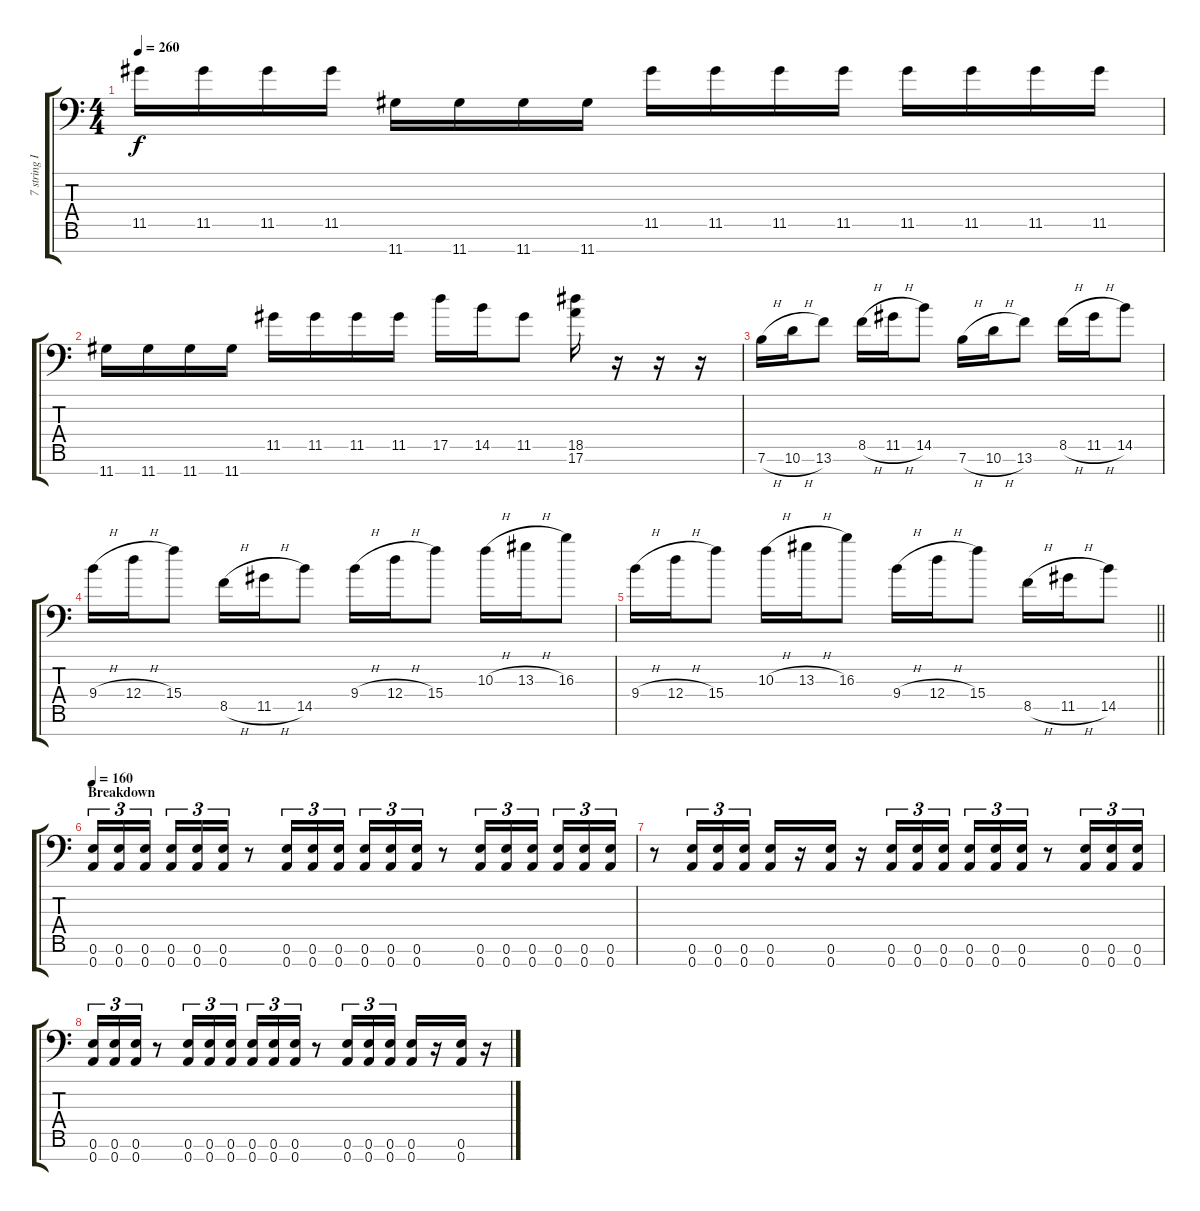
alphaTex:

\track ("7 string I" "7 string I") {instrument overdrivenguitar}
\staff {score tabs}
\tuning (E4 B3 G3 D3 A2 E2 A1) {hide}
\ts (4 4)
\tempo 260
\clef f4
\ks c
11.5.16{dy f} 11.5.16 11.5.16 11.5.16 11.7.16 11.7.16 11.7.16 11.7.16 11.5.16 11.5.16 11.5.16 11.5.16 11.5.16 11.5.16 11.5.16 11.5.16 |
11.7.16 11.7.16 11.7.16 11.7.16 11.5.16 11.5.16 11.5.16 11.5.16 17.5.16 14.5.16 11.5.8 (18.5 17.6).16 r.16 r.16 r.16 |
7.6{h}.16 10.6{h}.16 13.6.8 8.5{h}.16 11.5{h}.16 14.5.8 7.6{h}.16 10.6{h}.16 13.6.8 8.5{h}.16 11.5{h}.16 14.5.8 |
9.4{h}.16 12.4{h}.16 15.4.8 8.5{h}.16 11.5{h}.16 14.5.8 9.4{h}.16 12.4{h}.16 15.4.8 10.3{h}.16 13.3{h}.16 16.3.8 |
\barLineRight lightlight
9.4{h}.16 12.4{h}.16 15.4.8 10.3{h}.16 13.3{h}.16 16.3.8 9.4{h}.16 12.4{h}.16 15.4.8 8.5{h}.16 11.5{h}.16 14.5.8 |
\section ("" "Breakdown")
\tempo 160
(0.6 0.7).16{tu (3 2)} (0.6 0.7).16{tu (3 2)} (0.6 0.7).16{tu (3 2)} (0.6 0.7).16{tu (3 2)} (0.6 0.7).16{tu (3 2)} (0.6 0.7).16{tu (3 2)} r.8 (0.6 0.7).16{tu (3 2)} (0.6 0.7).16{tu (3 2)} (0.6 0.7).16{tu (3 2)} (0.6 0.7).16{tu (3 2)} (0.6 0.7).16{tu (3 2)} (0.6 0.7).16{tu (3 2)} r.8 (0.6 0.7).16{tu (3 2)} (0.6 0.7).16{tu (3 2)} (0.6 0.7).16{tu (3 2)} (0.6 0.7).16{tu (3 2)} (0.6 0.7).16{tu (3 2)} (0.6 0.7).16{tu (3 2)} |
r.8 (0.6 0.7).16{tu (3 2)} (0.6 0.7).16{tu (3 2)} (0.6 0.7).16{tu (3 2)} (0.6 0.7).16 r.16 (0.6 0.7).16 r.16 (0.6 0.7).16{tu (3 2)} (0.6 0.7).16{tu (3 2)} (0.6 0.7).16{tu (3 2)} (0.6 0.7).16{tu (3 2)} (0.6 0.7).16{tu (3 2)} (0.6 0.7).16{tu (3 2)} r.8 (0.6 0.7).16{tu (3 2)} (0.6 0.7).16{tu (3 2)} (0.6 0.7).16{tu (3 2)} |
(0.6 0.7).16{tu (3 2)} (0.6 0.7).16{tu (3 2)} (0.6 0.7).16{tu (3 2)} r.8 (0.6 0.7).16{tu (3 2)} (0.6 0.7).16{tu (3 2)} (0.6 0.7).16{tu (3 2)} (0.6 0.7).16{tu (3 2)} (0.6 0.7).16{tu (3 2)} (0.6 0.7).16{tu (3 2)} r.8 (0.6 0.7).16{tu (3 2)} (0.6 0.7).16{tu (3 2)} (0.6 0.7).16{tu (3 2)} (0.6 0.7).16 r.16 (0.6 0.7).16 r.16
